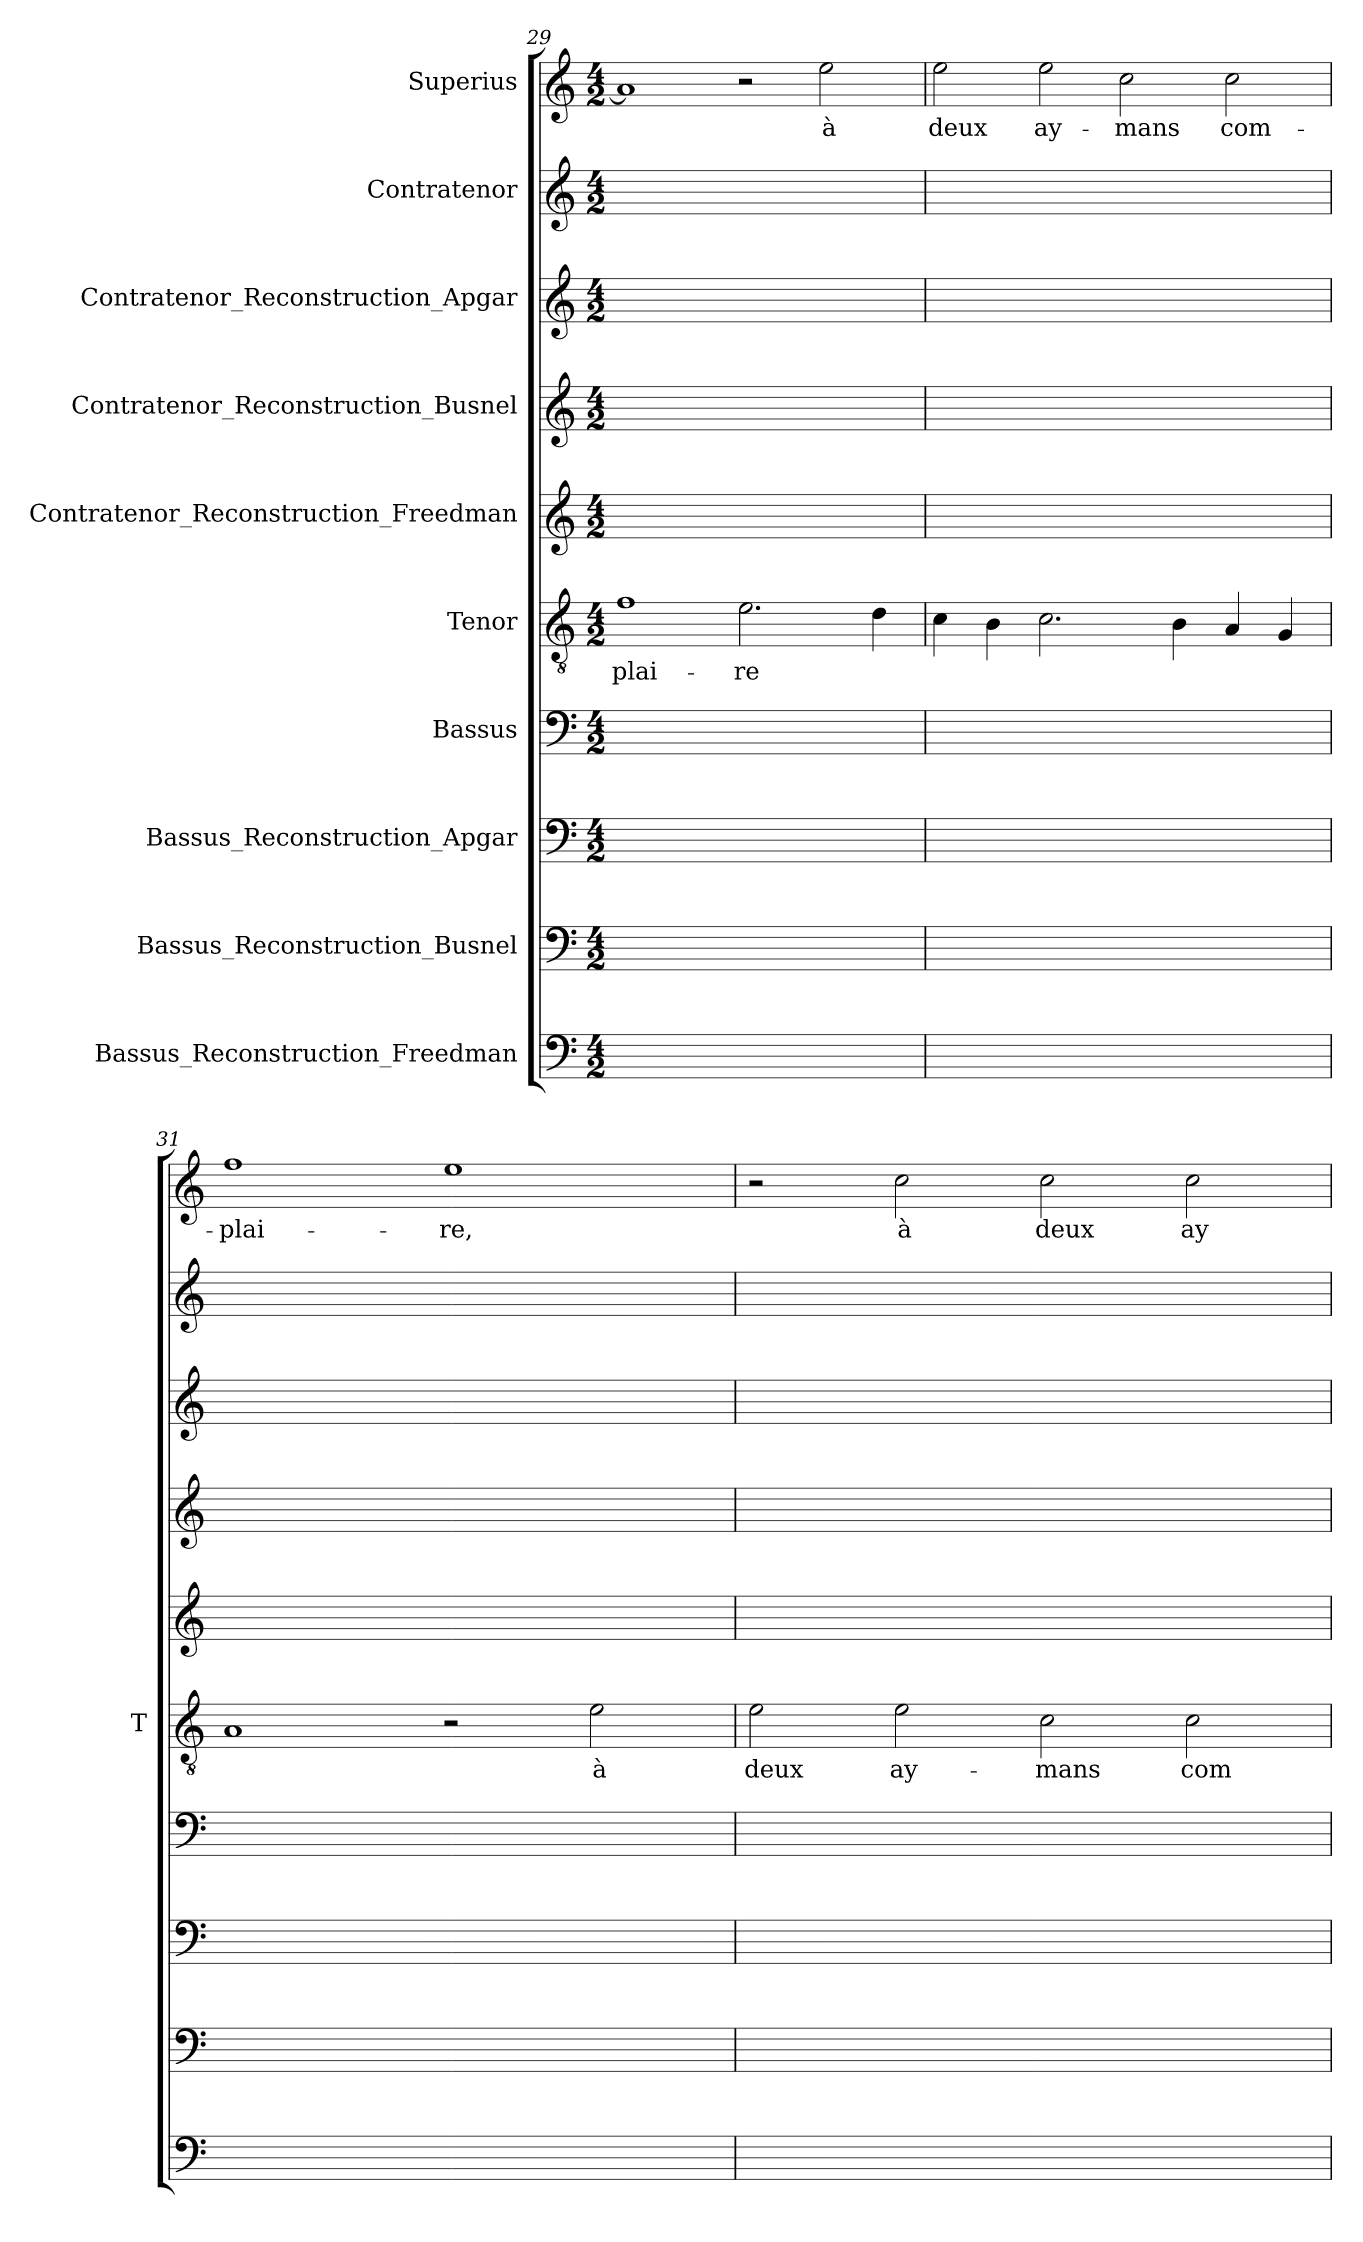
**kern	**kern	**kern	**kern	**kern	**text	**kern	**kern	**kern	**kern	**kern	**text
*part10	*part9	*part8	*part7	*part6	*part6	*part5	*part4	*part3	*part2	*part1	*part1
*staff10	*staff9	*staff8	*staff7	*staff6	*staff6	*staff5	*staff4	*staff3	*staff2	*staff1	*staff1
*I"Bassus_Reconstruction_Freedman	*I"Bassus_Reconstruction_Busnel	*I"Bassus_Reconstruction_Apgar	*I"Bassus	*I"Tenor	*	*I"Contratenor_Reconstruction_Freedman	*I"Contratenor_Reconstruction_Busnel	*I"Contratenor_Reconstruction_Apgar	*I"Contratenor	*I"Superius	*
*	*	*	*	*I'T	*	*	*	*	*	*	*
*clefF4	*clefF4	*clefF4	*clefF4	*clefGv2	*	*clefG2	*clefG2	*clefG2	*clefG2	*clefG2	*
*k[]	*k[]	*k[]	*k[]	*k[]	*	*k[]	*k[]	*k[]	*k[]	*k[]	*
*M4/2	*M4/2	*M4/2	*M4/2	*M4/2	*	*M4/2	*M4/2	*M4/2	*M4/2	*M4/2	*
=29	=29	=29	=29	=29	=29	=29	=29	=29	=29	=29	=29
0ryy	0ryy	0ryy	0ryy	1f	plai-	0ryy	0ryy	0ryy	0ryy	1a]	.
.	.	.	.	2.e	-re	.	.	.	.	2r	.
.	.	.	.	.	.	.	.	.	.	2ee	-à
.	.	.	.	4d	.	.	.	.	.	.	.
=30	=30	=30	=30	=30	=30	=30	=30	=30	=30	=30	=30
0ryy	0ryy	0ryy	0ryy	4c	.	0ryy	0ryy	0ryy	0ryy	2ee	-deux
.	.	.	.	4B	.	.	.	.	.	.	.
.	.	.	.	2.c	.	.	.	.	.	2ee	ay-
.	.	.	.	.	.	.	.	.	.	2cc	-mans
.	.	.	.	4B	.	.	.	.	.	.	.
.	.	.	.	4A	.	.	.	.	.	2cc	com-
.	.	.	.	4G	.	.	.	.	.	.	.
=31	=31	=31	=31	=31	=31	=31	=31	=31	=31	=31	=31
0ryy	0ryy	0ryy	0ryy	1A	.	0ryy	0ryy	0ryy	0ryy	1ff	plai-
.	.	.	.	2r	.	.	.	.	.	1ee	-re,
.	.	.	.	2e	-à	.	.	.	.	.	.
=32	=32	=32	=32	=32	=32	=32	=32	=32	=32	=32	=32
0ryy	0ryy	0ryy	0ryy	2e	-deux	0ryy	0ryy	0ryy	0ryy	2r	.
.	.	.	.	2e	ay-	.	.	.	.	2cc	-à
.	.	.	.	2c	-mans	.	.	.	.	2cc	-deux
.	.	.	.	2c	com-	.	.	.	.	2cc	ay-
=	=	=	=	=	=	=	=	=	=	=	=
*-	*-	*-	*-	*-	*-	*-	*-	*-	*-	*-	*-
